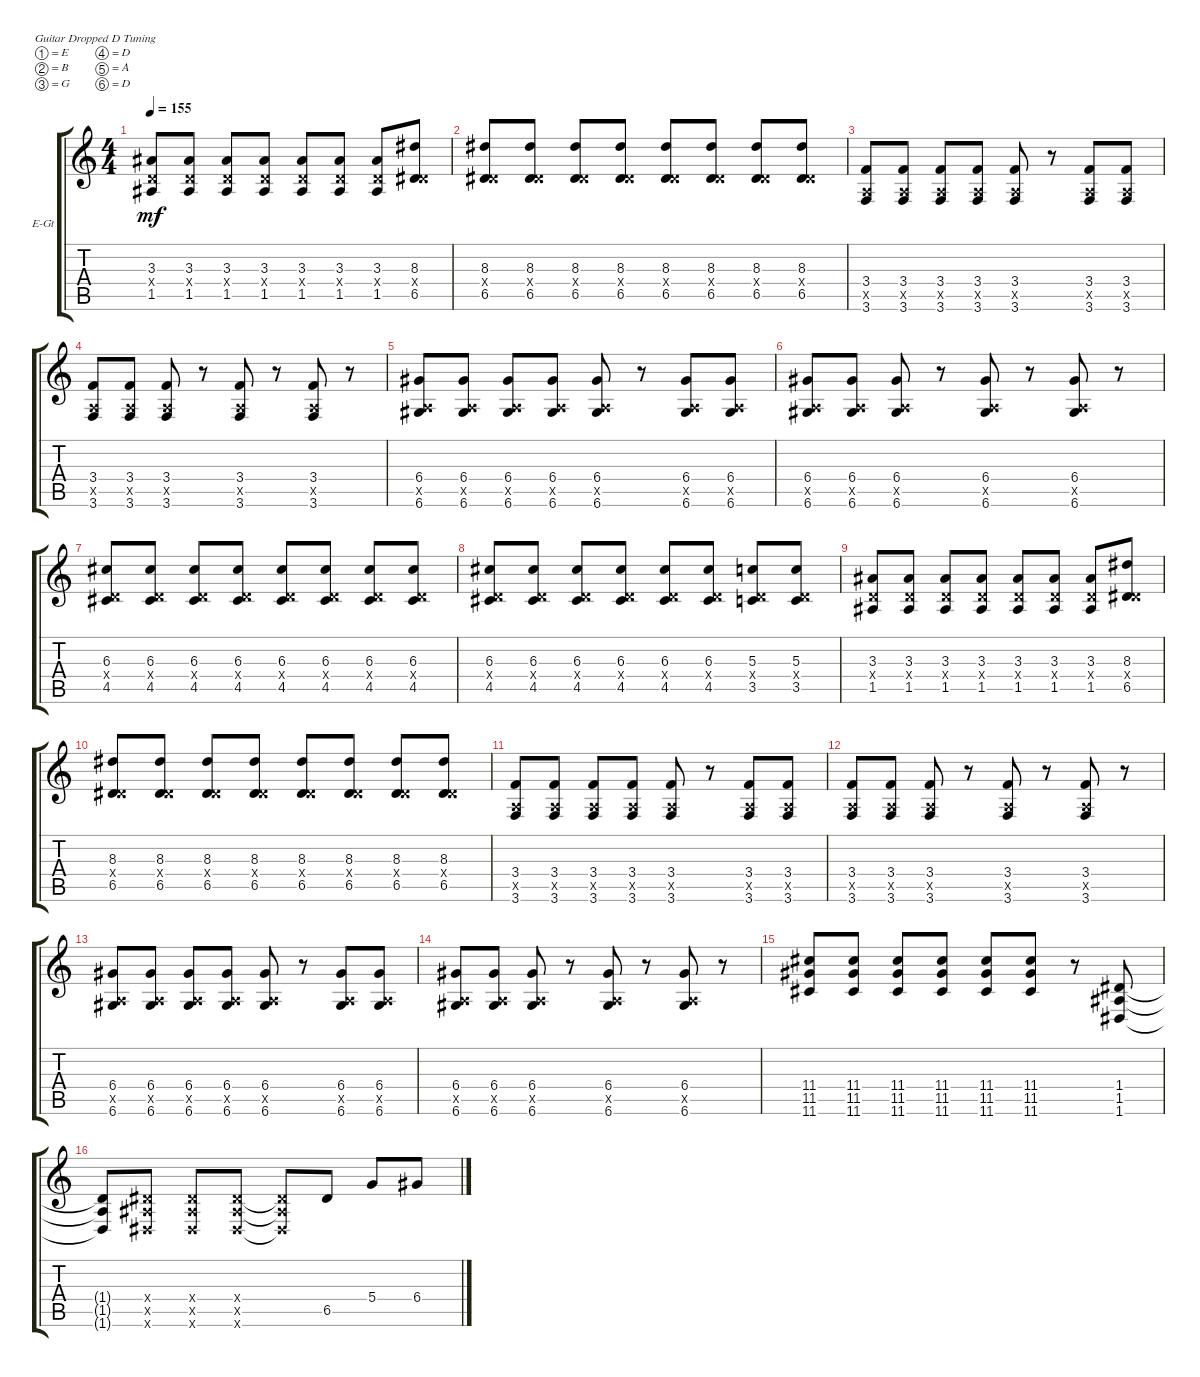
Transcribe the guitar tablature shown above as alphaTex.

\defaultSystemsLayout 4
\bracketExtendMode groupsimilarinstruments
\firstSystemTrackNameOrientation horizontal
\otherSystemsTrackNameOrientation horizontal
\track ("Jack" "E-Gt") {instrument distortionguitar}
\staff {score tabs}
\tuning (E4 B3 G3 D3 A2 D2)
\ts (4 4)
\tempo 155
\clef g2
\ks c
(1.5 0.4{x} 3.3).8{dy mf} (1.5 0.4{x} 3.3).8 (1.5 0.4{x} 3.3).8 (1.5 0.4{x} 3.3).8 (1.5 0.4{x} 3.3).8 (1.5 0.4{x} 3.3).8 (1.5 0.4{x} 3.3).8 (6.5 1.4{x} 8.3).8 |
(6.5 1.4{x} 8.3).8 (6.5 1.4{x} 8.3).8 (6.5 1.4{x} 8.3).8 (6.5 1.4{x} 8.3).8 (6.5 1.4{x} 8.3).8 (6.5 1.4{x} 8.3).8 (6.5 1.4{x} 8.3).8 (6.5 1.4{x} 8.3).8 |
(3.6 0.5{x} 3.4).8 (3.6 0.5{x} 3.4).8 (3.6 0.5{x} 3.4).8 (3.6 0.5{x} 3.4).8 (3.6 0.5{x} 3.4).8 r.8 (3.6 0.5{x} 3.4).8 (3.6 0.5{x} 3.4).8 |
(3.6 0.5{x} 3.4).8 (3.6 0.5{x} 3.4).8 (3.6 0.5{x} 3.4).8 r.8 (3.6 0.5{x} 3.4).8 r.8 (3.6 0.5{x} 3.4).8 r.8 |
(6.6 0.5{x} 6.4).8 (6.6 0.5{x} 6.4).8 (6.6 0.5{x} 6.4).8 (6.6 0.5{x} 6.4).8 (6.6 0.5{x} 6.4).8 r.8 (6.6 0.5{x} 6.4).8 (6.6 0.5{x} 6.4).8 |
(6.6 0.5{x} 6.4).8 (6.6 0.5{x} 6.4).8 (6.6 0.5{x} 6.4).8 r.8 (6.6 0.5{x} 6.4).8 r.8 (6.6 0.5{x} 6.4).8 r.8 |
(4.5 0.4{x} 6.3).8 (4.5 0.4{x} 6.3).8 (4.5 0.4{x} 6.3).8 (4.5 0.4{x} 6.3).8 (4.5 0.4{x} 6.3).8 (4.5 0.4{x} 6.3).8 (4.5 0.4{x} 6.3).8 (4.5 0.4{x} 6.3).8 |
(4.5 0.4{x} 6.3).8 (4.5 0.4{x} 6.3).8 (4.5 0.4{x} 6.3).8 (4.5 0.4{x} 6.3).8 (4.5 0.4{x} 6.3).8 (4.5 0.4{x} 6.3).8 (3.5 0.4{x} 5.3).8 (3.5 0.4{x} 5.3).8 |
(1.5 0.4{x} 3.3).8 (1.5 0.4{x} 3.3).8 (1.5 0.4{x} 3.3).8 (1.5 0.4{x} 3.3).8 (1.5 0.4{x} 3.3).8 (1.5 0.4{x} 3.3).8 (1.5 0.4{x} 3.3).8 (6.5 1.4{x} 8.3).8 |
(6.5 1.4{x} 8.3).8 (6.5 1.4{x} 8.3).8 (6.5 1.4{x} 8.3).8 (6.5 1.4{x} 8.3).8 (6.5 1.4{x} 8.3).8 (6.5 1.4{x} 8.3).8 (6.5 1.4{x} 8.3).8 (6.5 1.4{x} 8.3).8 |
(3.6 0.5{x} 3.4).8 (3.6 0.5{x} 3.4).8 (3.6 0.5{x} 3.4).8 (3.6 0.5{x} 3.4).8 (3.6 0.5{x} 3.4).8 r.8 (3.6 0.5{x} 3.4).8 (3.6 0.5{x} 3.4).8 |
(3.6 0.5{x} 3.4).8 (3.6 0.5{x} 3.4).8 (3.6 0.5{x} 3.4).8 r.8 (3.6 0.5{x} 3.4).8 r.8 (3.6 0.5{x} 3.4).8 r.8 |
(6.6 0.5{x} 6.4).8 (6.6 0.5{x} 6.4).8 (6.6 0.5{x} 6.4).8 (6.6 0.5{x} 6.4).8 (6.6 0.5{x} 6.4).8 r.8 (6.6 0.5{x} 6.4).8 (6.6 0.5{x} 6.4).8 |
(6.6 0.5{x} 6.4).8 (6.6 0.5{x} 6.4).8 (6.6 0.5{x} 6.4).8 r.8 (6.6 0.5{x} 6.4).8 r.8 (6.6 0.5{x} 6.4).8 r.8 |
(11.6 11.5 11.4).8 (11.4 11.5 11.6).8 (11.4 11.6 11.5).8 (11.5 11.6 11.4).8 (11.4 11.5 11.6).8 (11.6 11.5 11.4).8 r.8 (1.4 1.5 1.6).8 |
(1.6{t} 1.5{t} 1.4{t}).8 (1.4{x} 1.5{x} 1.6{x}).8 (1.6{x} 1.5{x} 1.4{x}).8 (1.4{x} 1.5{x} 1.6{x}).8 (1.6{x t} 1.5{x t} 1.4{x t}).8 6.5.8 5.4.8 6.4.8
